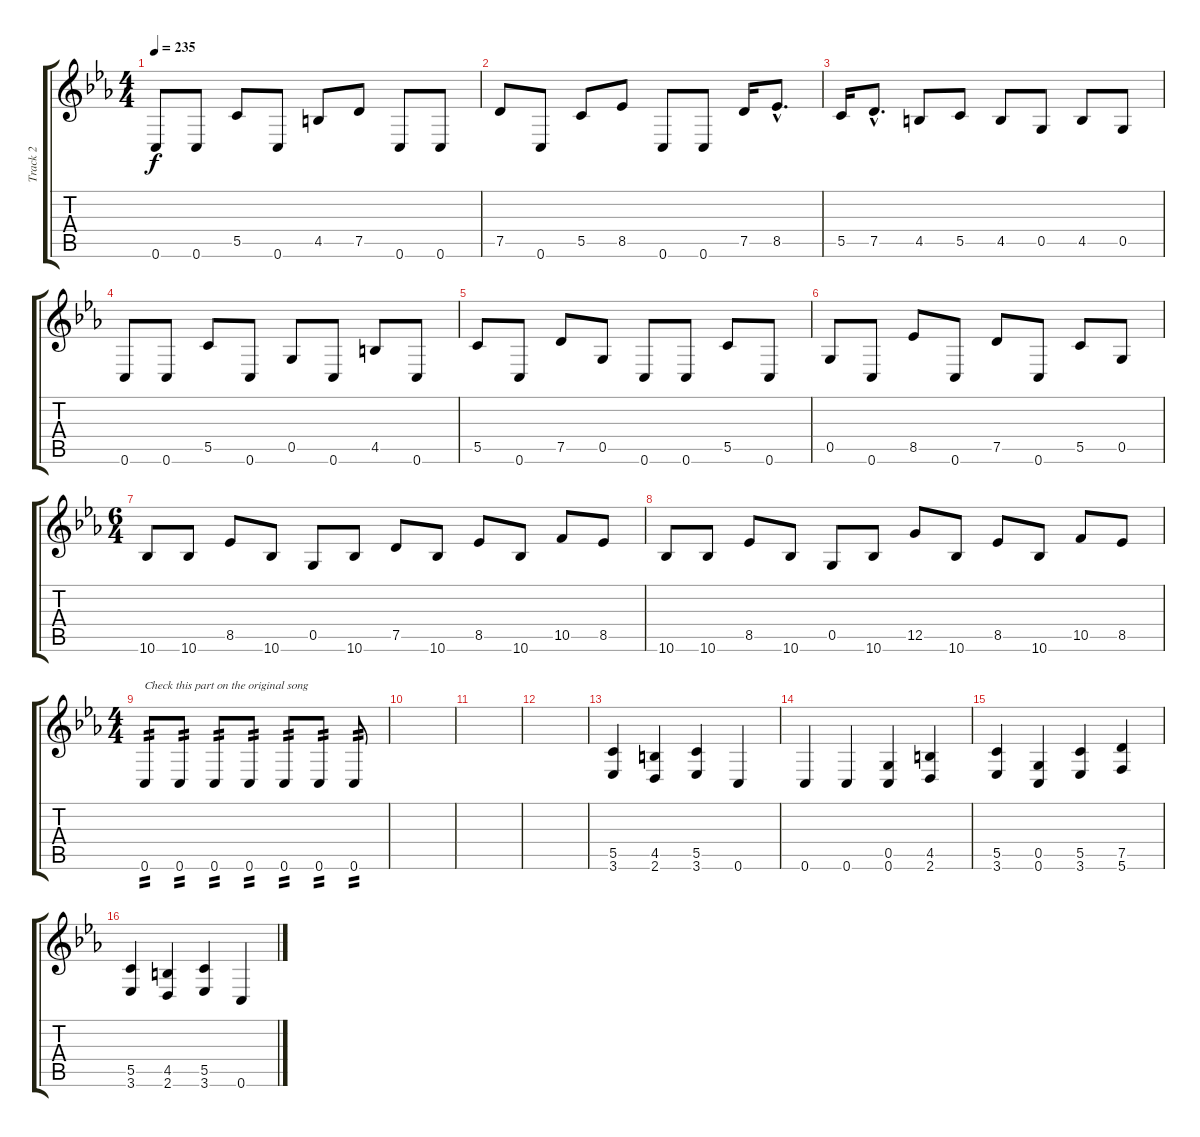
\track ("Track 2" "Track 2") {instrument distortionguitar}
\staff {score tabs}
\tuning (D4 A3 F3 C3 G2 C2) {hide}
\ts (4 4)
\tempo 235
\clef g2
\ks eb
0.6.8{dy f} 0.6.8 5.5.8 0.6.8 4.5.8 7.5.8 0.6.8 0.6.8 |
7.5.8 0.6.8 5.5.8 8.5.8 0.6.8 0.6.8 7.5.16 8.5{hac}.8{d} |
5.5.16 7.5{hac}.8{d} 4.5.8 5.5.8 4.5.8 0.5.8 4.5.8 0.5.8 |
0.6.8 0.6.8 5.5.8 0.6.8 0.5.8 0.6.8 4.5.8 0.6.8 |
5.5.8 0.6.8 7.5.8 0.5.8 0.6.8 0.6.8 5.5.8 0.6.8 |
0.5.8 0.6.8 8.5.8 0.6.8 7.5.8 0.6.8 5.5.8 0.5.8 |
\ts (6 4)
10.6.8 10.6.8 8.5.8 10.6.8 0.5.8 10.6.8 7.5.8 10.6.8 8.5.8 10.6.8 10.5.8 8.5.8 |
10.6.8 10.6.8 8.5.8 10.6.8 0.5.8 10.6.8 12.5.8 10.6.8 8.5.8 10.6.8 10.5.8 8.5.8 |
\ts (4 4)
0.6.8{txt "Check this part on the original song" tp 2} 0.6.8{tp 2} 0.6.8{tp 2} 0.6.8{tp 2} 0.6.8{tp 2} 0.6.8{tp 2} 0.6.8{tp 2} |
|
|
|
(5.5 3.6).4 (4.5 2.6).4 (5.5 3.6).4 0.6.4 |
0.6.4 0.6.4 (0.5 0.6).4 (4.5 2.6).4 |
(5.5 3.6).4 (0.5 0.6).4 (5.5 3.6).4 (7.5 5.6).4 |
(5.5 3.6).4 (4.5 2.6).4 (5.5 3.6).4 0.6.4
